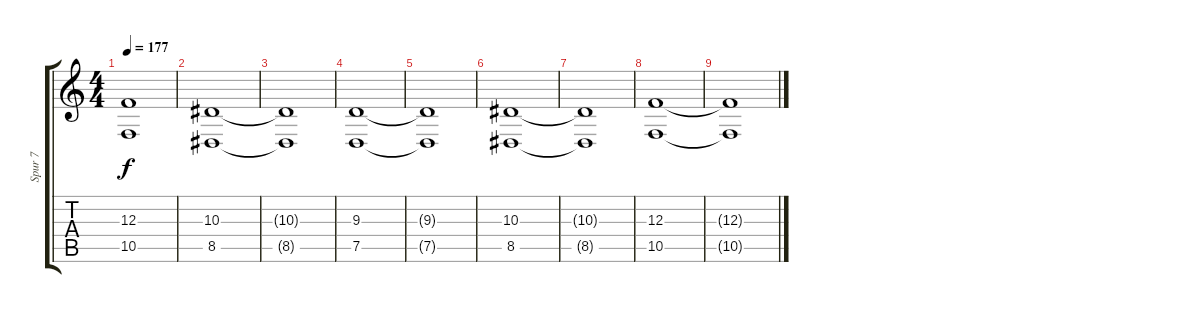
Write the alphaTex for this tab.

\track ("Spur 7" "Spur 7") {instrument lead3calliope}
\staff {score tabs}
\tuning (D4 A3 F3 C3 G2 C2) {hide}
\ts (4 4)
\tempo 177
\clef g2
\ks c
(12.3{t} 10.5{t}).1{dy f} |
(10.3 8.5).1 |
(10.3{t} 8.5{t}).1 |
(9.3 7.5).1 |
(9.3{t} 7.5{t}).1 |
(10.3 8.5).1 |
(10.3{t} 8.5{t}).1 |
(12.3 10.5).1 |
(12.3{t} 10.5{t}).1
